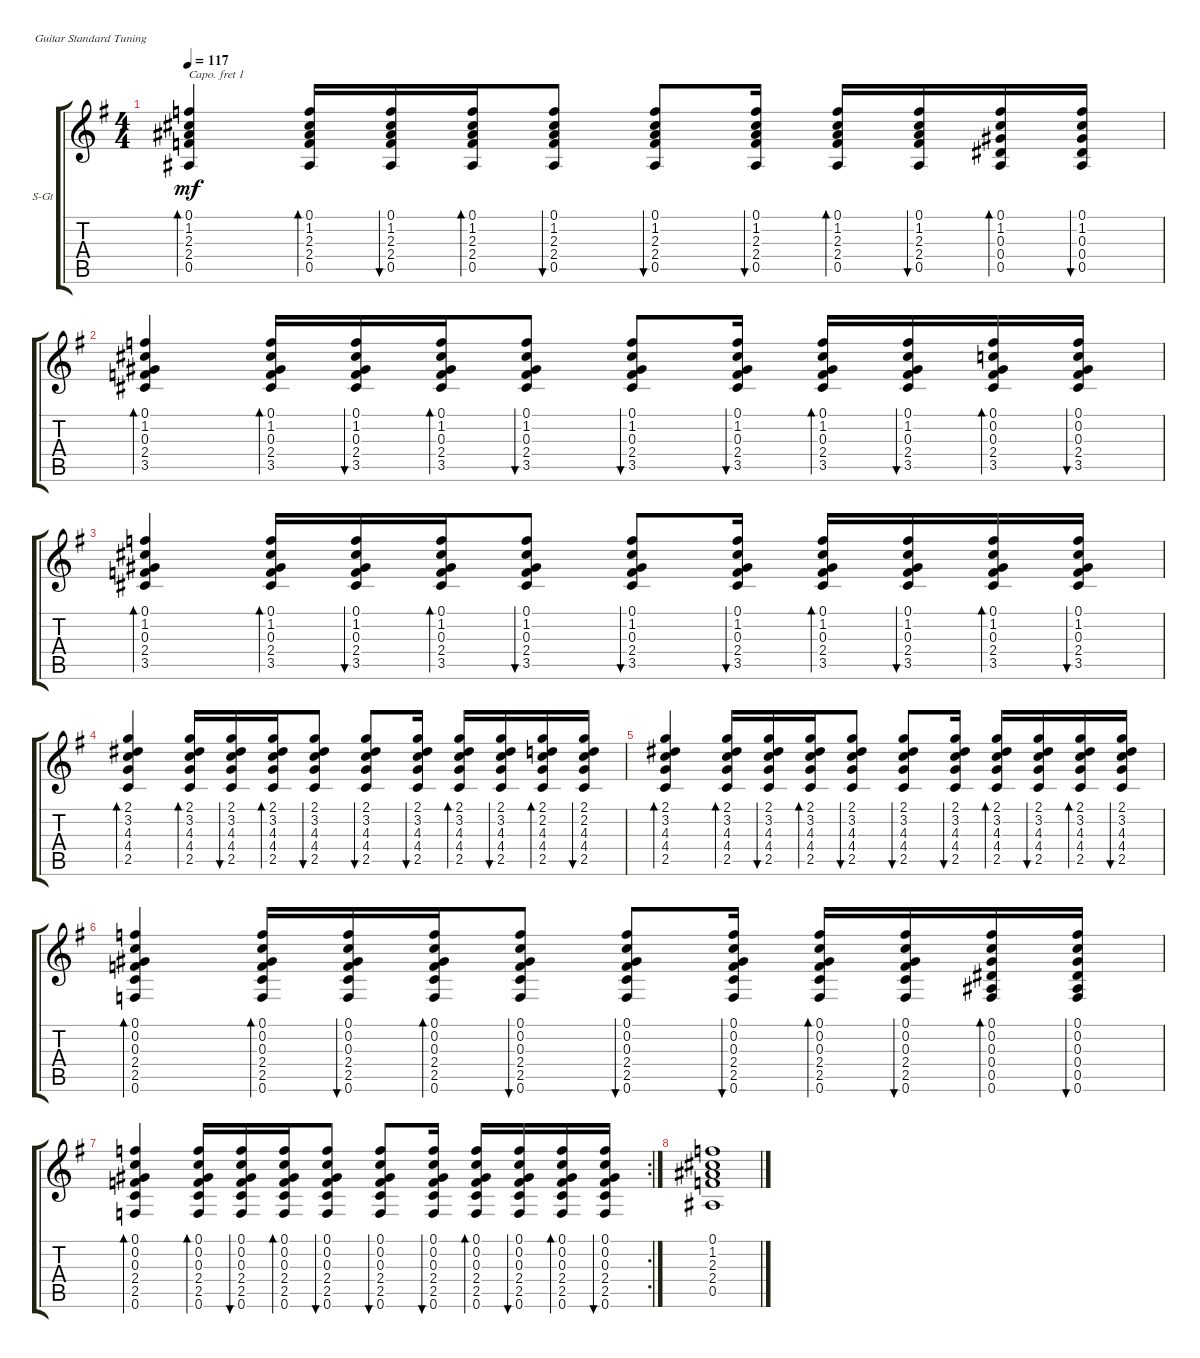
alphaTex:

\defaultSystemsLayout 4
\bracketExtendMode groupsimilarinstruments
\firstSystemTrackNameOrientation horizontal
\otherSystemsTrackNameOrientation horizontal
\track ("Steel Guitar" "S-Gt") {instrument acousticguitarsteel}
\staff {score tabs}
\capo 1
\tuning (E4 B3 G3 D3 A2 E2)
\ts (4 4)
\tempo 117
\clef g2
\ks eminor
(0.5 2.4 2.3 1.2 0.1).4{bd 30 dy mf} (0.5 2.4 2.3 1.2 0.1).16{bd 30} (0.5 2.4 2.3 1.2 0.1).16{bu 30} (0.5 2.4 2.3 1.2 0.1).16{bd 30} (0.5 2.4 2.3 1.2 0.1).8{bu 30} (0.5 2.4 2.3 1.2 0.1).8{bu 30} (0.5 2.4 2.3 1.2 0.1).16{bu 30} (0.5 2.4 2.3 1.2 0.1).16{bd 30} (0.5 2.4 2.3 1.2 0.1).16{bu 30} (0.5 0.4 0.3 1.2 0.1).16{bd 30} (0.5 0.4 0.3 1.2 0.1).16{bu 30} |
(3.5 2.4 0.3 1.2 0.1).4{bd 30} (3.5 2.4 0.3 1.2 0.1).16{bd 30} (3.5 2.4 0.3 1.2 0.1).16{bu 30} (3.5 2.4 0.3 1.2 0.1).16{bd 30} (3.5 2.4 0.3 1.2 0.1).8{bu 30} (3.5 2.4 0.3 1.2 0.1).8{bu 30} (3.5 2.4 0.3 1.2 0.1).16{bu 30} (3.5 2.4 0.3 1.2 0.1).16{bd 30} (3.5 2.4 0.3 1.2 0.1).16{bu 30} (3.5 2.4 0.3 0.2 0.1).16{bd 30} (3.5 2.4 0.3 0.2 0.1).16{bu 30} |
(3.5 2.4 0.3 1.2 0.1).4{bd 30} (3.5 2.4 0.3 1.2 0.1).16{bd 30} (3.5 2.4 0.3 1.2 0.1).16{bu 30} (3.5 2.4 0.3 1.2 0.1).16{bd 30} (3.5 2.4 0.3 1.2 0.1).8{bu 30} (3.5 2.4 0.3 1.2 0.1).8{bu 30} (3.5 2.4 0.3 1.2 0.1).16{bu 30} (3.5 2.4 0.3 1.2 0.1).16{bd 30} (3.5 2.4 0.3 1.2 0.1).16{bu 30} (3.5 2.4 0.3 1.2 0.1).16{bd 30} (3.5 2.4 0.3 1.2 0.1).16{bu 30} |
(2.5 4.4 4.3 3.2 2.1).4{bd 30} (2.5 4.4 4.3 3.2 2.1).16{bd 30} (2.5 4.4 4.3 3.2 2.1).16{bu 30} (2.5 4.4 4.3 3.2 2.1).16{bd 30} (2.5 4.4 4.3 3.2 2.1).8{bu 30} (2.5 4.4 4.3 3.2 2.1).8{bu 30} (2.5 4.4 4.3 3.2 2.1).16{bu 30} (2.5 4.4 4.3 3.2 2.1).16{bd 30} (2.5 4.4 4.3 3.2 2.1).16{bu 30} (2.5 4.4 4.3 2.2 2.1).16{bd 30} (2.5 4.4 4.3 2.2 2.1).16{bu 30} |
(2.5 4.4 4.3 3.2 2.1).4{bd 30} (2.5 4.4 4.3 3.2 2.1).16{bd 30} (2.5 4.4 4.3 3.2 2.1).16{bu 30} (2.5 4.4 4.3 3.2 2.1).16{bd 30} (2.5 4.4 4.3 3.2 2.1).8{bu 30} (2.5 4.4 4.3 3.2 2.1).8{bu 30} (2.5 4.4 4.3 3.2 2.1).16{bu 30} (2.5 4.4 4.3 3.2 2.1).16{bd 30} (2.5 4.4 4.3 3.2 2.1).16{bu 30} (2.5 4.4 4.3 3.2 2.1).16{bd 30} (2.5 4.4 4.3 3.2 2.1).16{bu 30} |
(2.5 2.4 0.3 0.2 0.1 0.6).4{bd 30} (2.5 2.4 0.3 0.2 0.1 0.6).16{bd 30} (2.5 2.4 0.3 0.2 0.1 0.6).16{bu 30} (2.5 2.4 0.3 0.2 0.1 0.6).16{bd 30} (2.5 2.4 0.3 0.2 0.1 0.6).8{bu 30} (2.5 2.4 0.3 0.2 0.1 0.6).8{bu 30} (2.5 2.4 0.3 0.2 0.1 0.6).16{bu 30} (2.5 2.4 0.3 0.2 0.1 0.6).16{bd 30} (2.5 2.4 0.3 0.2 0.1 0.6).16{bu 30} (0.5 0.4 0.3 0.2 0.1 0.6).16{bd 30} (0.5 0.4 0.3 0.2 0.1 0.6).16{bu 30} |
\rc 2
(2.5 2.4 0.3 0.2 0.1 0.6).4{bd 30} (2.5 2.4 0.3 0.2 0.1 0.6).16{bd 30} (2.5 2.4 0.3 0.2 0.1 0.6).16{bu 30} (2.5 2.4 0.3 0.2 0.1 0.6).16{bd 30} (2.5 2.4 0.3 0.2 0.1 0.6).8{bu 30} (2.5 2.4 0.3 0.2 0.1 0.6).8{bu 30} (2.5 2.4 0.3 0.2 0.1 0.6).16{bu 30} (2.5 2.4 0.3 0.2 0.1 0.6).16{bd 30} (2.5 2.4 0.3 0.2 0.1 0.6).16{bu 30} (2.5 2.4 0.3 0.2 0.1 0.6).16{bd 30} (2.5 2.4 0.3 0.2 0.1 0.6).16{bu 30} |
(0.5 2.4 2.3 1.2 0.1).1
